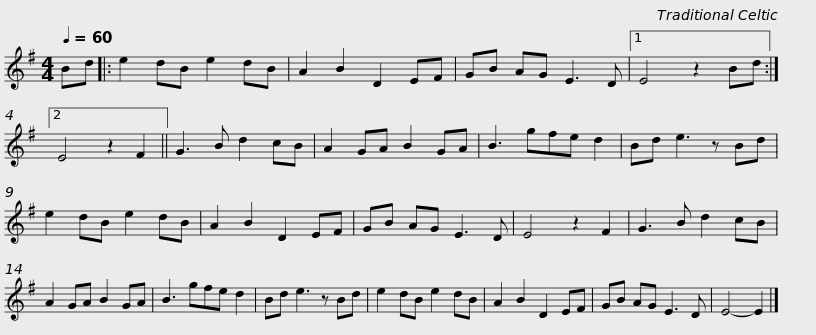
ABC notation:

X:1
L:1/8
Q:1/4=60
M:4/4
I:linebreak $
K:G
V:1 treble
V:1
 Bd |: e2 dB e2 dB | A2 B2 D2 EF | GB AG E3 D |1 E4 z2 Bd :|2 %5
 E4 z2 F2 || G3 B d2 cB | A2 GA B2 GA |$ B3 gfe d2 | Bd e3 z Bd | %10
 e2 dB e2 dB | A2 B2 D2 EF | GB AG E3 D | E4 z2 F2 | G3 B d2 cB | %15
 A2 GA B2 GA |$ B3 gfe d2 | Bd e3 z Bd | e2 dB e2 dB | A2 B2 D2 EF | %20
 GB AG E3 D | E4- E2 |] %22
